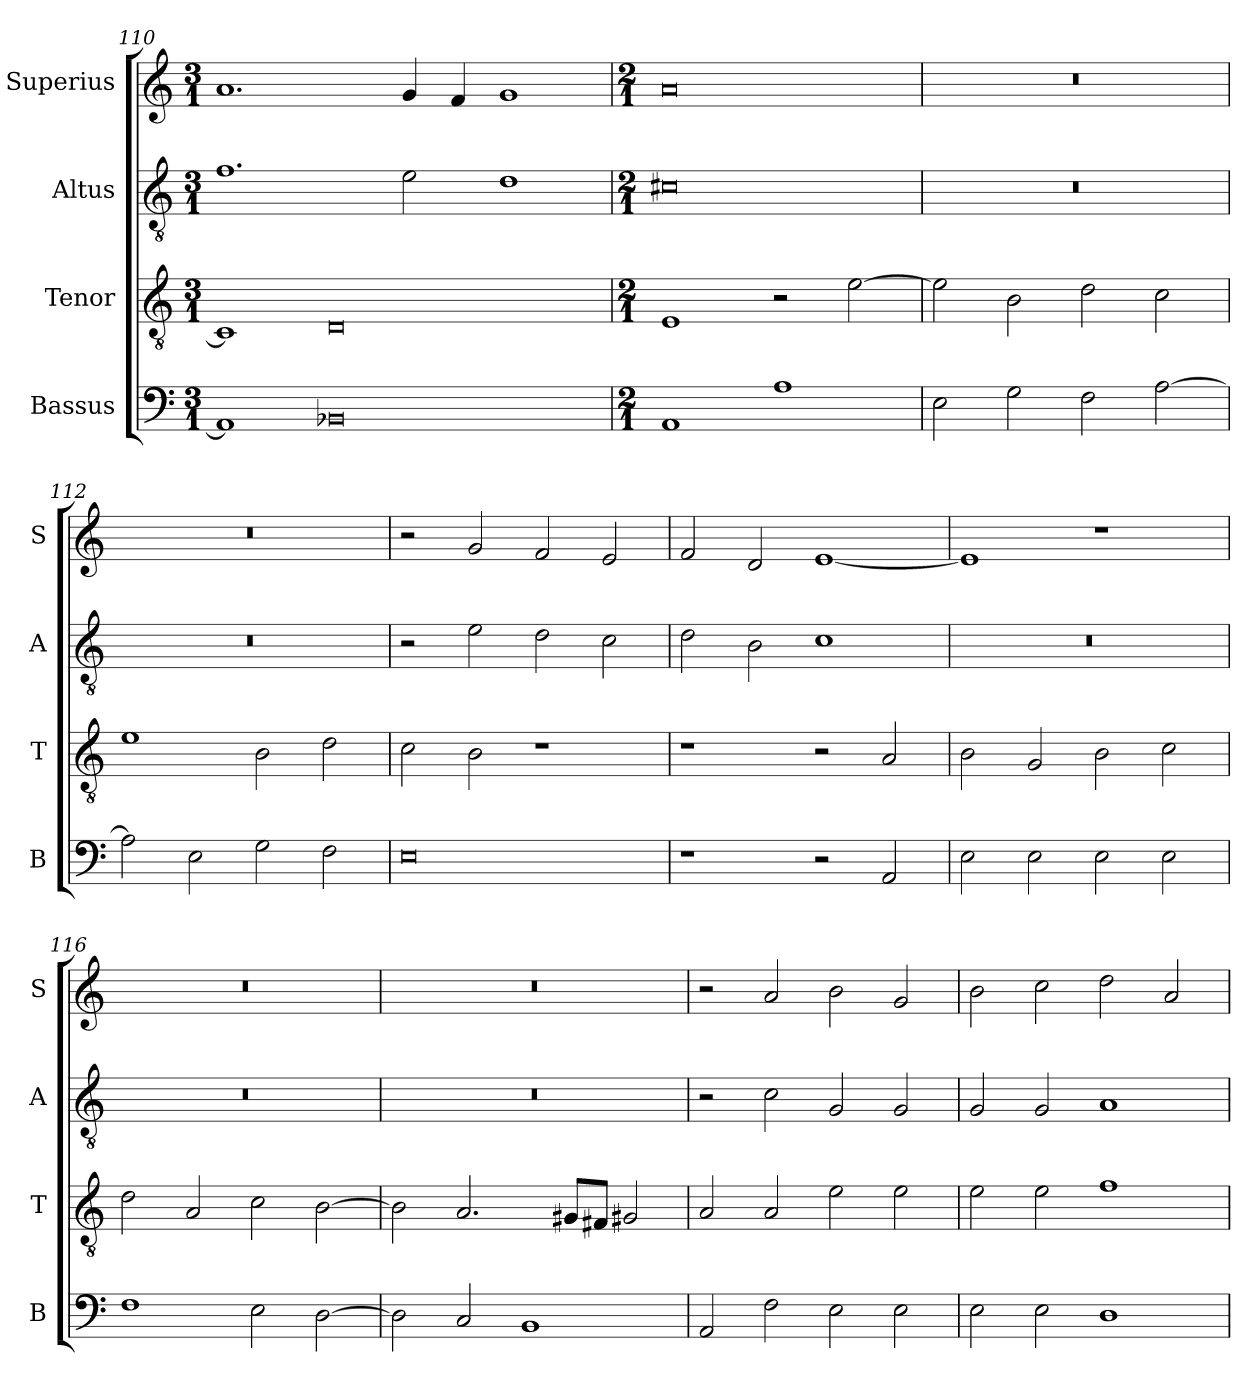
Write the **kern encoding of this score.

**kern	**kern	**kern	**kern
*part4	*part3	*part2	*part1
*staff4	*staff3	*staff2	*staff1
*I"Bassus	*I"Tenor	*I"Altus	*I"Superius
*I'B	*I'T	*I'A	*I'S
*clefF4	*clefGv2	*clefGv2	*clefG2
*k[]	*k[]	*k[]	*k[]
*C:	*C:	*C:	*C:
*M3/1	*M3/1	*M3/1	*M3/1
=110	=110	=110	=110
1AA]	1C]	1.f	1.a
0BB-X	0D	.	.
.	.	2e	4g
.	.	.	4f
.	.	1d	1g
=	=	=	=
*M2/1	*M2/1	*M2/1	*M2/1
1AA	1E	0c#X	0a
1A	2r	.	.
.	[2e	.	.
=111	=111	=111	=111
2E	2e]	0r	0r
2G	2B	.	.
2F	2d	.	.
[2A	2c	.	.
=112	=112	=112	=112
2A]	1e	0r	0r
2E	.	.	.
2G	2B	.	.
2F	2d	.	.
=113	=113	=113	=113
0E	2c	2r	2r
.	2B	2e	2g
.	1r	2d	2f
.	.	2c	2e
=114	=114	=114	=114
1r	1r	2d	2f
.	.	2B	2d
2r	2r	1c	[1e
2AA	2A	.	.
=115	=115	=115	=115
2E	2B	0r	1e]
2E	2G	.	.
2E	2B	.	1r
2E	2c	.	.
=116	=116	=116	=116
1F	2d	0r	0r
.	2A	.	.
2E	2c	.	.
[2D	[2B	.	.
=117	=117	=117	=117
2D]	2B]	0r	0r
2C	2.A	.	.
1BB	.	.	.
.	8G#XL	.	.
.	8F#XJ	.	.
.	2G#X	.	.
=118	=118	=118	=118
2AA	2A	2r	2r
2F	2A	2c	2a
2E	2e	2G	2b
2E	2e	2G	2g
=119	=119	=119	=119
2E	2e	2G	2b
2E	2e	2G	2cc
1D	1f	1A	2dd
.	.	.	2a
=	=	=	=
*-	*-	*-	*-
